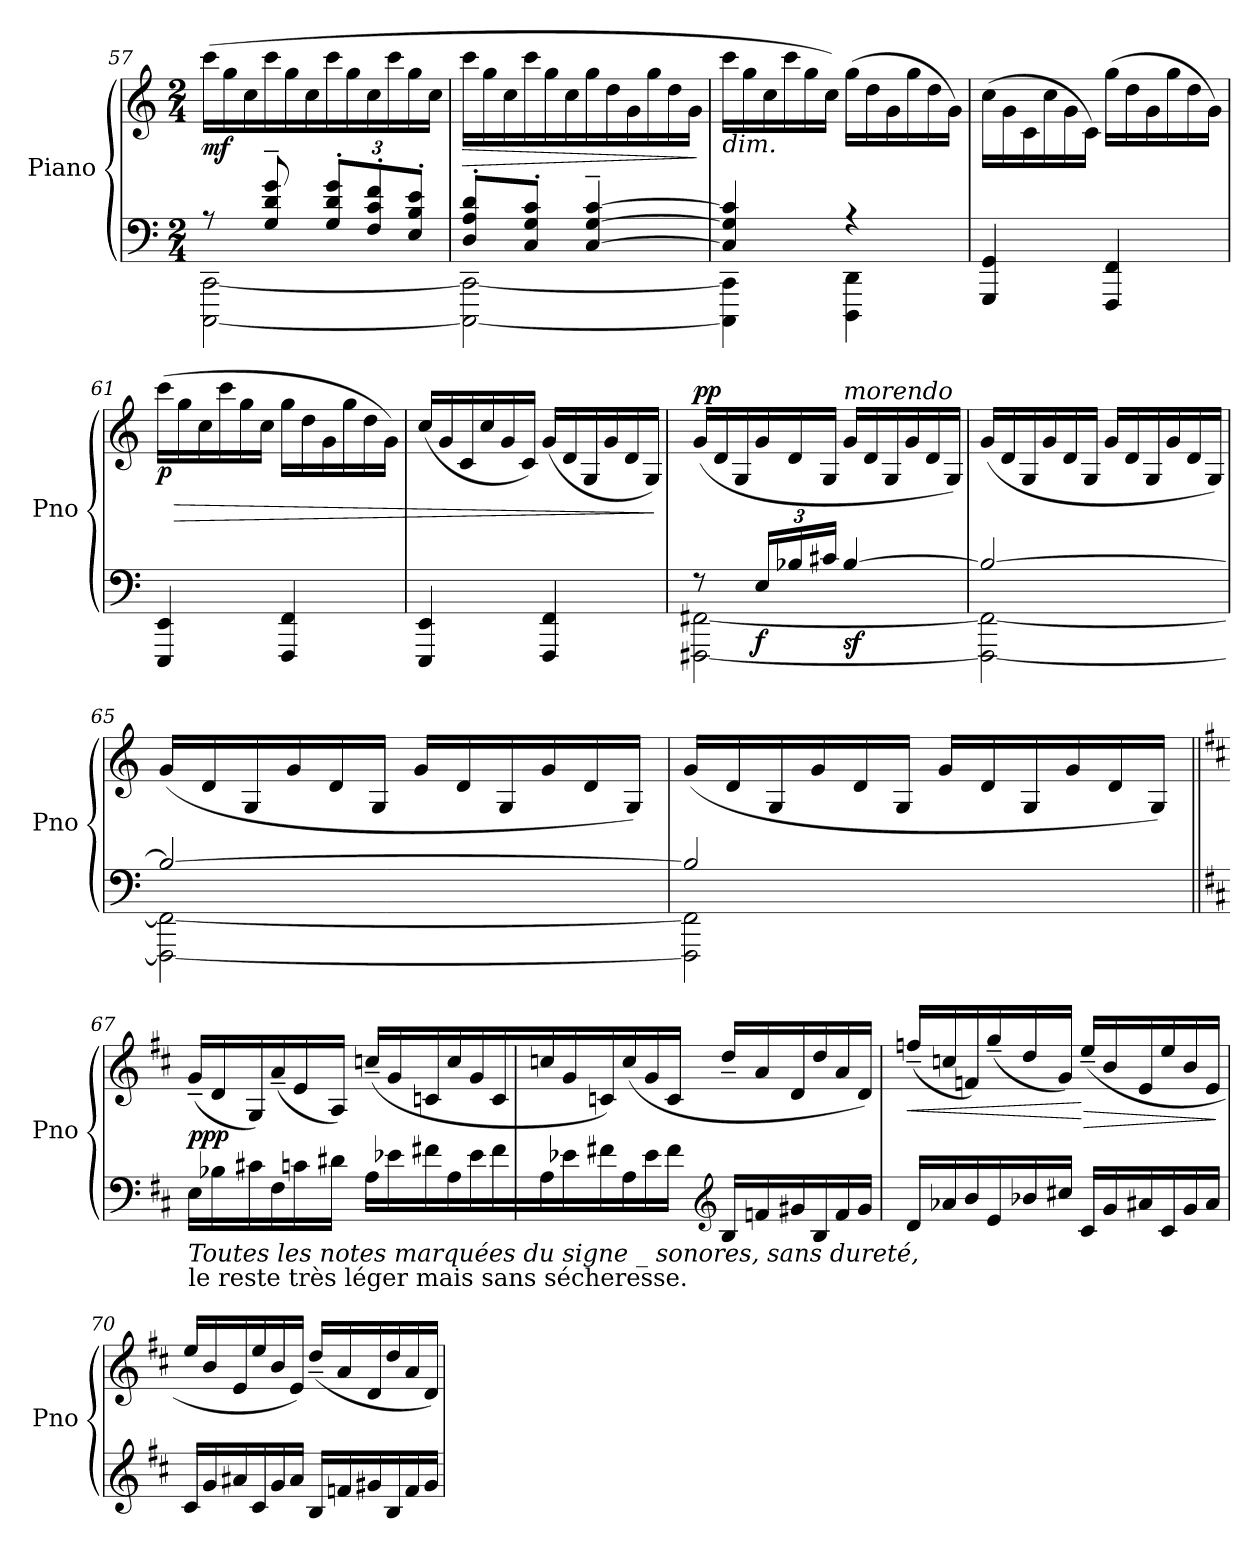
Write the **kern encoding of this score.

**kern	**kern	**dynam
*part1	*part1	*part1
*staff2	*staff1	*staff1/2
*I"Piano	*	*
*I'Pno	*	*
*clefF4	*clefG2	*
*k[]	*k[]	*
*M2/4	*M2/4	*
=57	=57	=57
*^	*	*
*	*	*Xtuplet	*
!	!	!	!LO:DY:b
8r	[2CCC\ [2CC\	(>24ccc\LL	mf
.	.	24gg\	.
.	.	24cc\	.
8G/~ 8d/~ 8g/~	.	24ccc\	.
.	.	24gg\	.
.	.	24cc\	.
*Xbrackettup	*	*	*
12G/' 12d/' 12g/'L	.	24ccc\	.
.	.	24gg\	.
12F/' 12c/' 12f/'	.	24cc\	.
.	.	24ccc\	.
12E/' 12B/' 12e/'J	.	24gg\	.
.	.	24cc\JJ	.
=58	=58	=58	=58
!	!	!	!LO:HP:b
8D/' 8A/' 8d/'L	2CCC\_ 2CC\_	24ccc\LL	>
.	.	24gg\	.
.	.	24cc\	.
8C/' 8G/' 8c/'J	.	24ccc\	.
.	.	24gg\	.
.	.	24cc\	.
[4C/~ [4G/~ [4c/~	.	24gg\	.
.	.	24dd\	.
.	.	24g\	.
.	.	24gg\	.
.	.	24dd\	.
.	.	24g\JJ	.
*v	*v	*	*
.	.	]
=59	=59	=59
*^	*	*
!	!	!LO:TX:b:i:t=dim.	!
4C/] 4G/] 4c/]	4CCC\] 4CC\]	24ccc\LL	.
.	.	24gg\	.
.	.	24cc\	.
.	.	24ccc\	.
.	.	24gg\	.
.	.	24cc\JJ)	.
4r	4DDD\ 4DD\	(>24gg\LL	.
.	.	24dd\	.
.	.	24g\	.
.	.	24gg\	.
.	.	24dd\	.
.	.	24g\JJ)	.
*v	*v	*	*
!!LO:LB:g=z
=60	=60	=60
4GGG/ 4GG/	(>24cc\LL	.
.	24g\	.
.	24c\	.
.	24cc\	.
.	24g\	.
.	24c\JJ)	.
4FFF/ 4FF/	(>24gg\LL	.
.	24dd\	.
.	24g\	.
.	24gg\	.
.	24dd\	.
.	24g\JJ)	.
=61	=61	=61
!	!	!LO:HP:b
!	!	!LO:DY:n=1:b
4EEE/ 4EE/	(>24ccc\LL	> p
.	24gg\	.
.	24cc\	.
.	24ccc\	.
.	24gg\	.
.	24cc\JJ	.
4FFF/ 4FF/	24gg\LL	.
.	24dd\	.
.	24g\	.
.	24gg\	.
.	24dd\	.
.	24g\JJ)	.
=62	=62	=62
4EEE/ 4EE/	(<24cc/LL	.
.	24g/	.
.	24c/	.
.	24cc/	.
.	24g/	.
.	24c/JJ)	.
4FFF/ 4FF/	(<24g/LL	.
.	24d/	.
.	24G/	.
.	24g/	.
.	24d/	.
.	24G/JJ)	.
.	.	]
!!LO:LB:g=z
=63	=63	=63
*^	*	*
!	!	!	!LO:DY:a
8r	[2FFF#X\ [2FF#X\	(<24g/LL	pp
.	.	24d/	.
.	.	24G/	.
!	!	!	!LO:DY:b=2
24E/LL	.	24g/	f
24B-X/	.	24d/	.
24c#X/JJ	.	24G/JJ	.
!	!	!LO:TX:a:i:t=morendo	!
!	!	!	!LO:DY:b=2
[4B-/	.	24g/LL	sf
.	.	24d/	.
.	.	24G/	.
.	.	24g/	.
.	.	24d/	.
.	.	24G/JJ)	.
=64	=64	=64	=64
2B-/_	2FFF#\_ 2FF#\_	(<24g/LL	.
.	.	24d/	.
.	.	24G/	.
.	.	24g/	.
.	.	24d/	.
.	.	24G/JJ	.
.	.	24g/LL	.
.	.	24d/	.
.	.	24G/	.
.	.	24g/	.
.	.	24d/	.
.	.	24G/JJ)	.
=65	=65	=65	=65
2B-/_	2FFF#\_ 2FF#\_	(<24g/LL	.
.	.	24d/	.
.	.	24G/	.
.	.	24g/	.
.	.	24d/	.
.	.	24G/JJ	.
.	.	24g/LL	.
.	.	24d/	.
.	.	24G/	.
.	.	24g/	.
.	.	24d/	.
.	.	24G/JJ)	.
=66	=66	=66	=66
2B-/]	2FFF#\] 2FF#\]	(<24g/LL	.
.	.	24d/	.
.	.	24G/	.
.	.	24g/	.
.	.	24d/	.
.	.	24G/JJ	.
.	.	24g/LL	.
.	.	24d/	.
.	.	24G/	.
.	.	24g/	.
.	.	24d/	.
.	.	24G/JJ)	.
*v	*v	*	*
!!LO:PB:g=z
=67||	=67||	=67||
*k[f#c#]	*k[f#c#]	*
*Xtuplet	*	*
!LO:TX:b:i:t=Toutes les notes marquées du signe _ sonores, sans dureté,	!	!
!LO:TX:b:t=le reste très léger mais sans sécheresse.	!	!
!	!	!LO:DY:b
24E\LL	(<24g~/LL	ppp
24B-X\	24d/	.
24c#X\	24G/)	.
24F#\	(<24a~/	.
24cn\	24e/	.
24d#X\JJ	24A/JJ)	.
24A\LL	(<24ccn~/LL	.
24e-X\	24g/	.
24f#X\	24cn/	.
24A\	24cc/	.
24e-\	24g/	.
24f#\	24c/	.
=68	=68	=68
24A\	24ccn/	.
24e-X\	24g/	.
24f#X\	24cn/)	.
24A\	(<24cc/	.
24e-\	24g/	.
24f#\JJ	24c/JJ	.
*clefG2	*	*
24B/LL	24dd~/LL	.
24fn/	24a/	.
24g#X/	24d/	.
24B/	24dd/	.
24f/	24a/	.
24g#/JJ	24d/JJ)	.
=69	=69	=69
!	!	!LO:HP:b
24d/LL	(<24ffn~/LL	<
24a-X/	24ccn/	.
24b/	24fn/)	.
24e/	(<24gg~/	.
24b-X/	24dd/	.
24cc#X/JJ	24g/JJ)	.
!	!	!LO:HP:n=1:b
24c#/LL	(<24ee~/LL	[ >
24g/	24b/	.
24a#X/	24e/	.
24c#/	24ee/	.
24g/	24b/	.
24a#/JJ	24e/JJ	.
.	.	]
!!LO:LB:g=z
=70	=70	=70
24c#/LL	24ee/LL	.
24g/	24b/	.
24a#X/	24e/	.
24c#/	24ee/	.
24g/	24b/	.
24a#/JJ	24e/JJ)	.
24B/LL	(<24dd~/LL	.
24fn/	24a/	.
24g#X/	24d/	.
24B/	24dd/	.
24f/	24a/	.
24g#/JJ	24d/JJ)	.
=	=	=
*-	*-	*-
